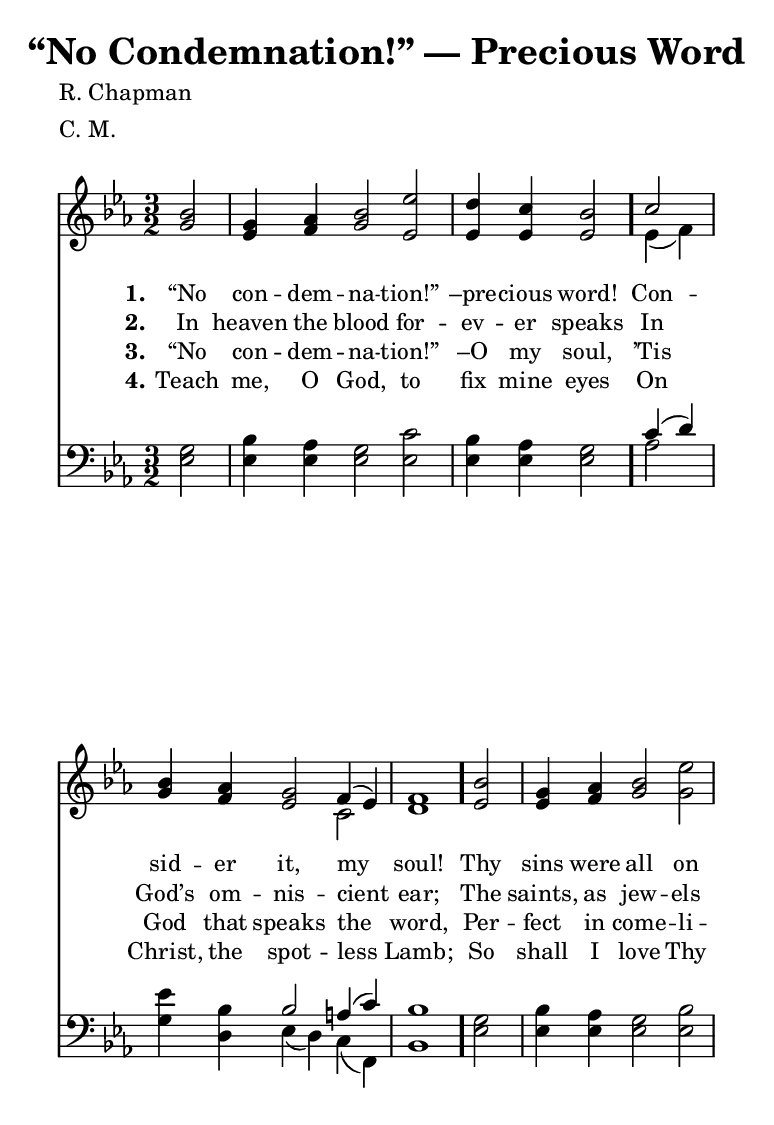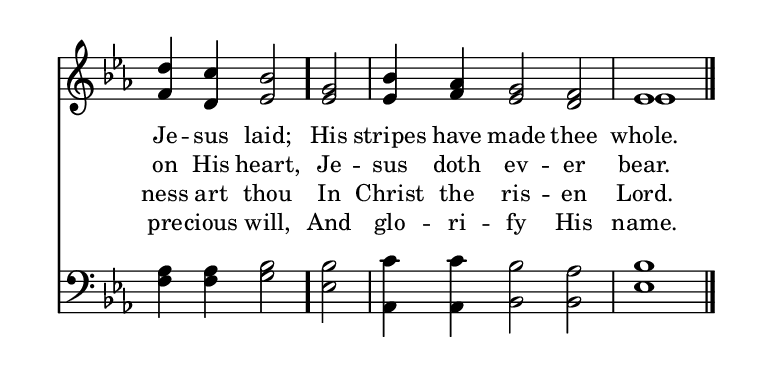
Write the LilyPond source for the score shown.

\include "common/global.ily"
\paper {
  \include "common/paper.ily"
  %ragged-bottom = ##t
  ragged-last-bottom = ##t
  systems-per-page = ##f
  %page-count = ##f
}

\header{
  hymnnumber = "151"
  title = "“No Condemnation!” — Precious Word"
  tunename = "Barrow"
  meter = "C. M."
  poet = "R. Chapman"
  %composer = ""
  %copyright = ""
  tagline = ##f
}

global = {
  \include "common/overrides.ily"
  \override Staff.TimeSignature.style = #'numbered
  \time 3/2
  \override Score.MetronomeMark.transparent = ##t % hide all fermata changes too
  \tempo 2=80
  \key ees \major
  \partial 2
  \autoBeamOff
}

notesSoprano = {
\global
\relative c'' {

  bes2 | g4 aes bes2 ees | d4 c bes2
  c2 | bes4 aes g2 f4( ees) | f1
  bes2 | g4 aes bes2 ees | d4 c bes2
  g2 | bes4 aes g2 f2 | ees1

  \bar "|."

}
}

notesAlto = {
\global
\relative e' {

  g2 | ees4 f g2 ees | ees4 ees ees2
  ees4( f) | g f ees2 c | d1
  ees2 | ees4 f g2 g | f4 d ees2
  ees2 | ees4 f ees2 d | ees1

}
}

notesTenor = {
\global
\relative a {

  g2 | bes4 aes g2 c | bes4 aes g2
  c4( d) | ees bes bes2 a4( c) | bes1
  g2 | bes4 aes g2 bes | aes4 aes bes2
  bes2 | c4 c bes2 aes | bes1

}
}

notesBass = {
\global
\relative f {

  ees2 | ees4 ees ees2 ees | ees4 ees ees2
  aes2 | g4 d ees( d) c( f,) | bes1
  ees2 | ees4 ees ees2 ees | f4 f g2
  ees2 | aes,4 aes bes2 bes | ees1

}
}

wordsA = \lyricmode {
\set stanza = "1."

“No con -- dem -- na -- tion!” –pre -- cious word! \bar "."
Con -- sid -- er it, my soul! \bar "."
Thy sins were all on Je -- sus laid; \bar "."
His stripes have made thee whole. \bar "."

}

wordsB = \lyricmode {
\set stanza = "2."

In heaven the blood for -- ev -- er speaks
In God’s om -- nis -- cient ear;
The saints, as jew -- els on His heart,
Je -- sus doth ev -- er bear.

}

wordsC = \lyricmode {
\set stanza = "3."

“No con -- dem -- na -- tion!” –O my soul,
’Tis God that speaks the word,
Per -- fect in come -- li -- ness art thou
In Christ the ris -- en Lord.

}

wordsD = \lyricmode {
\set stanza = "4."

Teach me, O God, to fix mine eyes
On Christ, the spot -- less Lamb;
So shall I love Thy pre -- cious will,
And glo -- ri -- fy His name.

}

\score {
  \context ChoirStaff <<
    \context Staff = upper <<
      \set ChoirStaff.systemStartDelimiter = #'SystemStartBar
      \set ChoirStaff.printPartCombineTexts = ##f
      \partcombine #'(2 . 9) \notesSoprano \notesAlto
      \context NullVoice = sopranos { \voiceOne << \notesSoprano >> }
      \context NullVoice = altos { \voiceTwo << \notesAlto >> }
      \context Lyrics = one   \lyricsto sopranos \wordsA
      \context Lyrics = two   \lyricsto sopranos \wordsB
      \context Lyrics = three \lyricsto sopranos \wordsC
      \context Lyrics = four  \lyricsto sopranos \wordsD
    >>
    \context Staff = men <<
      \clef bass
      \set ChoirStaff.printPartCombineTexts = ##f
      \partcombine #'(2 . 9) \notesTenor \notesBass
      \context NullVoice = tenors { \voiceOne << \notesTenor >> }
      \context NullVoice = basses { \voiceTwo << \notesBass >> }
    >>
  >>
  \layout {
    \include "common/layout.ily"
  }
  \midi{
    \include "common/midi.ily"
  }
}

\version "2.19.49"  % necessary for upgrading to future LilyPond versions.

% vi:set et ts=2 sw=2 ai nocindent syntax=lilypond:
